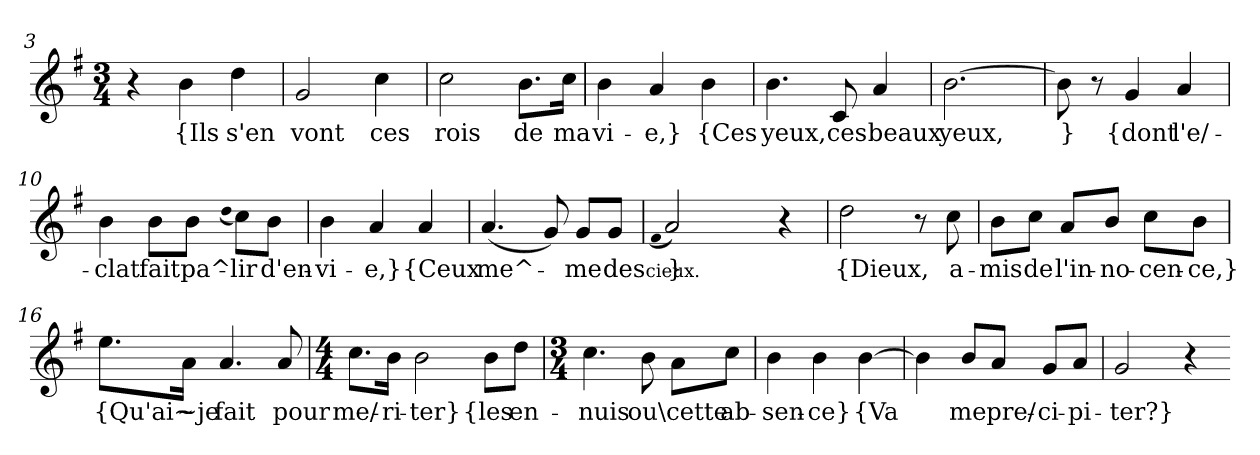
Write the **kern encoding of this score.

**kern	**text
*part1	*part1
*staff1	*staff1
*clefG2	*
*k[f#]	*
*M3/4	*
=3	=3
4r	.
4b	{Ils
4dd	s'en
=4	=4
2g	vont
4cc	ces
=5	=5
2cc	rois
8.b\L	de
16cc\Jk	ma
=6	=6
4b	vi-
4a	-e,}
4b	{Ces
=7	=7
4.b	yeux,
8c	ces
4a	beaux
=8	=8
[2.b	yeux,
=9	=9
8b]	}
8r	.
4g	{dont
4a	l'e/-
=10	=10
4b	-clat
8b\L	fait
8b\J	pa^-
(qdd	.
8cc\L)	-lir
8b\J	d'en-
=11	=11
4b	-vi-
4a	-e,}
4a	{Ceux
=12	=12
(4.a	me^-
8g)	.
8g/L	-me
8g/J	des
=13	=13
(qf#	cieux.
2a)	}
4r	.
=14	=14
2dd	{Dieux,
8r	.
8cc	a-
=15	=15
8b\L	-mis
8cc\J	de
8a/L	l'in-
8b/J	-no-
8cc\L	-cen-
8b\J	-ce,}
=16	=16
8.ee\L	{Qu'ai~
16a\Jk	~je
4.a	fait
8a	pour
=17	=17
*M4/4	*
8.cc\L	me/-
16b\Jk	-ri-
2b	-ter}
8b\L	{les
8dd\J	en-
=18	=18
*M3/4	*
4.cc	-nuis
8b	ou\
8a\L	cette
8cc\J	ab-
=19	=19
4b	-sen-
4b	-ce}
[4b	{Va
=20	=20
4b]	.
8b/L	me
8a/J	pre/-
8g/L	-ci-
8a/J	-pi-
=21	=21
2g	-ter?}
4r	.
=-	=-
*-	*-
